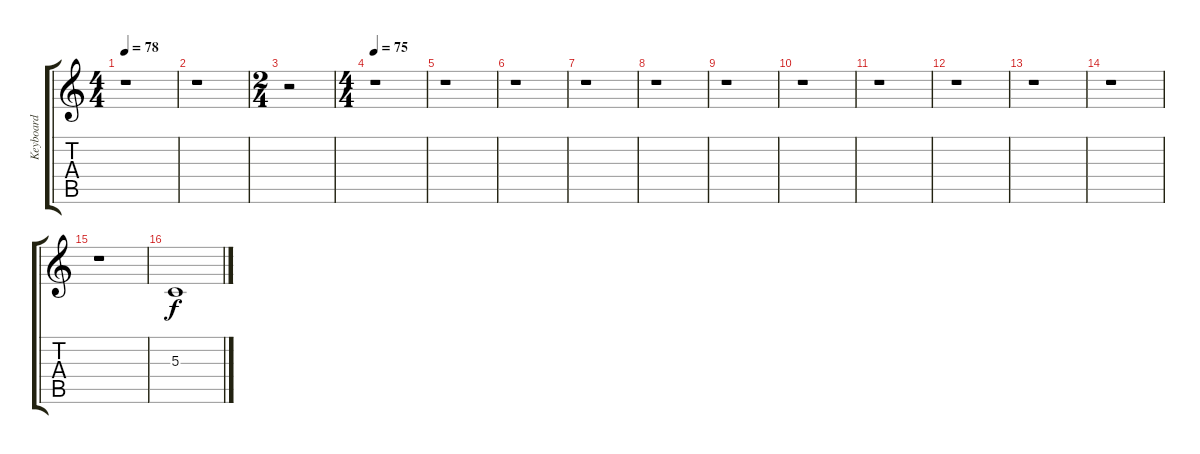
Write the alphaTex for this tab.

\track ("Keyboard" "Keyboard") {instrument tubularbells}
\staff {score tabs}
\tuning (E4 B3 G3 D3 A2 D2) {hide}
\ts (4 4)
\tempo 78
\clef g2
\ks c
r.1{dy fff} |
r.1 |
\ts (2 4)
r.2 |
\ts (4 4)
\tempo 75
r.1 |
r.1 |
r.1 |
r.1 |
r.1 |
r.1 |
r.1 |
r.1 |
r.1 |
r.1 |
r.1 |
r.1 |
5.3.1{dy f}
